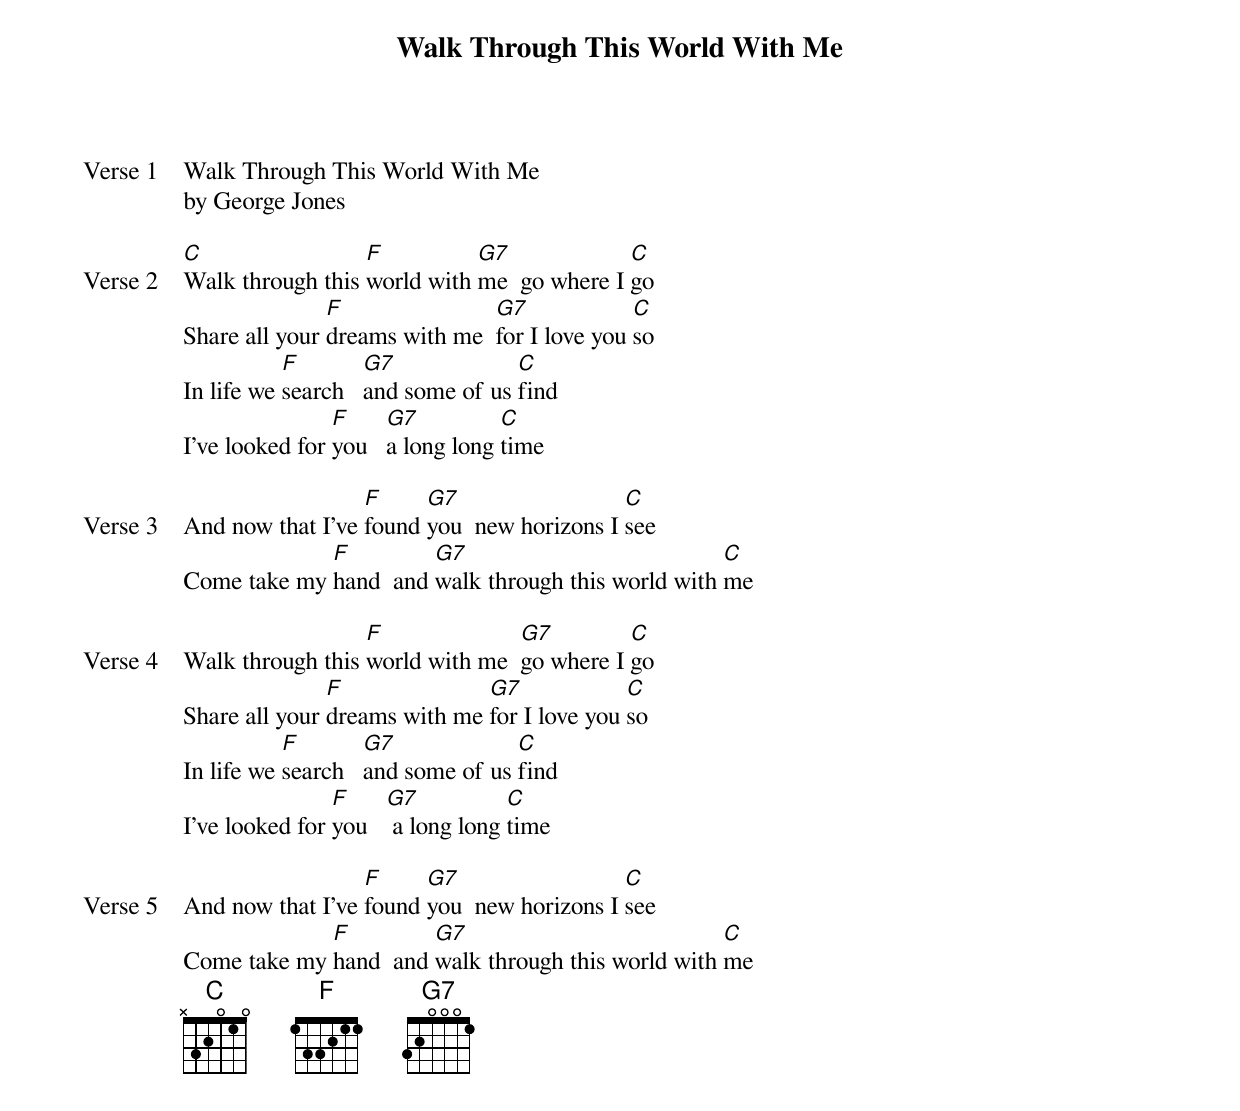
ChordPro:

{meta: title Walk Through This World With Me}
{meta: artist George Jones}
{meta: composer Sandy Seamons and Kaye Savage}
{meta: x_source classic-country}
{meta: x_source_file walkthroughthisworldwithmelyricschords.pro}
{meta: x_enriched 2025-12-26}

{start_of_verse: Verse 1}
Walk Through This World With Me
by George Jones
{end_of_verse}

{start_of_verse: Verse 2}
[C]Walk through this [F]world with [G7]me  go where I [C]go
Share all your [F]dreams with me  [G7]for I love you [C]so
In life we [F]search   [G7]and some of us [C]find
I've looked for [F]you   [G7]a long long [C]time
{end_of_verse}

{start_of_verse: Verse 3}
And now that I've [F]found [G7]you  new horizons I [C]see
Come take my [F]hand  and [G7]walk through this world with [C]me
{end_of_verse}

{start_of_verse: Verse 4}
Walk through this [F]world with me  [G7]go where I [C]go
Share all your [F]dreams with me [G7]for I love you [C]so
In life we [F]search   [G7]and some of us [C]find
I've looked for [F]you   [G7] a long long [C]time
{end_of_verse}

{start_of_verse: Verse 5}
And now that I've [F]found [G7]you  new horizons I [C]see
Come take my [F]hand  and [G7]walk through this world with [C]me
{end_of_verse}
